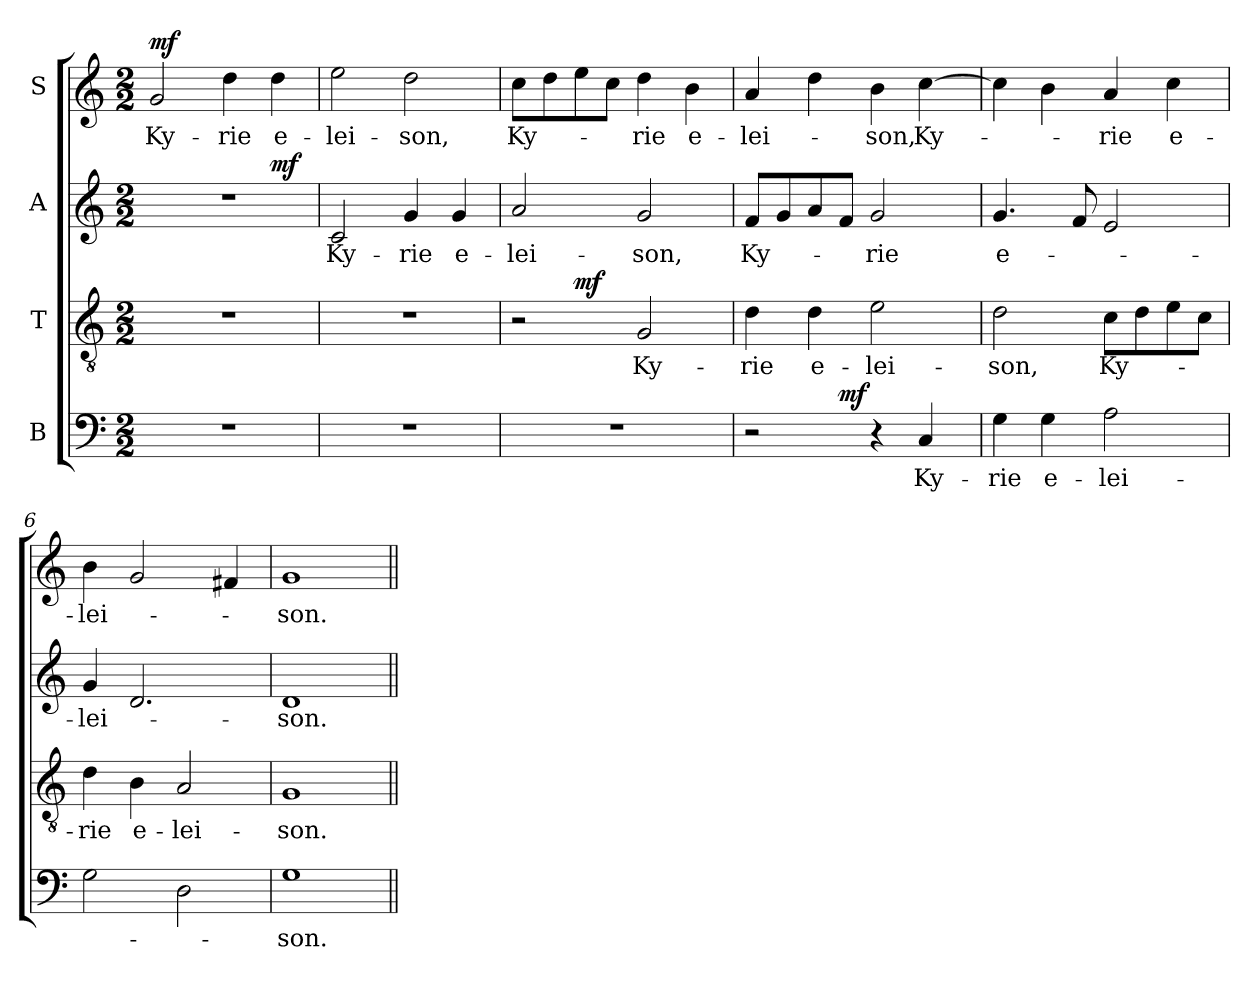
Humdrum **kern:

**kern	**text	**dynam	**kern	**text	**dynam	**kern	**text	**dynam	**kern	**text	**dynam
*part4	*part4	*part4	*part3	*part3	*part3	*part2	*part2	*part2	*part1	*part1	*part1
*staff4	*staff4	*staff4	*staff3	*staff3	*staff3	*staff2	*staff2	*staff2	*staff1	*staff1	*staff1
*I"B	*	*	*I"T	*	*	*I"A	*	*	*I"S	*	*
!!LO:PB:g=z
*clefF4	*	*	*clefGv2	*	*	*clefG2	*	*	*clefG2	*	*
*	*	*	*ITrd7c12	*	*	*	*	*	*	*	*
*k[]	*	*	*k[]	*	*	*k[]	*	*	*k[]	*	*
*C:	*	*	*C:	*	*	*C:	*	*	*C:	*	*
*M2/2	*	*	*M2/2	*	*	*M2/2	*	*	*M2/2	*	*
=1	=1	=1	=1	=1	=1	=1	=1	=1	=1	=1	=1
!	!	!	!	!	!	!	!	!	!	!LO:LY:b:color=#000000	!
*	*	*	*	*	*	*^	*	*	*	*	*
1r	.	.	1r	.	.	1r	2.ryy	.	.	2gi/	Ky-	mf
!	!	!	!	!	!	!	!	!	!	!	!LO:LY:b:color=#000000	!
.	.	.	.	.	.	.	.	.	.	4ddi\	-rie	.
!	!	!	!	!	!	!	!	!	!	!	!LO:LY:b:color=#000000	!
.	.	.	.	.	.	.	4ryy	.	mf	4ddi\	e-	.
*	*	*	*	*	*	*v	*v	*	*	*	*	*
=2	=2	=2	=2	=2	=2	=2	=2	=2	=2	=2	=2
*	*	*	*	*	*	*^	*	*	*	*	*
!	!	!	!	!	!	!	!	!LO:LY:b:color=#000000	!	!	!	!
*	*	*	*	*	*	*v	*v	*	*	*	*	*
*	*	*	*	*	*	*^	*	*	*	*	*
!	!	!	!	!	!	!	!	!	!	!	!LO:LY:b:color=#000000	!
*	*	*	*	*	*	*v	*v	*	*	*	*	*
1r	.	.	1r	.	.	2ci/	Ky-	.	2eei\	-lei-	.
!	!	!	!	!	!	!	!LO:LY:b:color=#000000	!	!	!	!
!	!	!	!	!	!	!	!	!	!	!LO:LY:b:color=#000000	!
.	.	.	.	.	.	4gi/	-rie	.	2ddi\	-son,	.
!	!	!	!	!	!	!	!LO:LY:b:color=#000000	!	!	!	!
.	.	.	.	.	.	4gi/	e-	.	.	.	.
=3	=3	=3	=3	=3	=3	=3	=3	=3	=3	=3	=3
!	!	!	!	!	!	!	!LO:LY:b:color=#000000	!	!	!	!
!	!	!	!	!	!	!	!	!	!	!LO:LY:b:color=#000000	!
*	*	*	*^	*	*	*	*	*	*	*	*
1r	.	.	2r	4ryy	.	.	2ai/	-lei-	.	8cci\L	Ky-	.
.	.	.	.	.	.	.	.	.	.	8ddi\	.	.
.	.	.	.	2.ryy	.	mf	.	.	.	8eei\	.	.
.	.	.	.	.	.	.	.	.	.	8cci\J	.	.
!	!	!	!	!	!LO:LY:b:color=#000000	!	!	!	!	!	!	!
!	!	!	!	!	!	!	!	!LO:LY:b:color=#000000	!	!	!	!
!	!	!	!	!	!	!	!	!	!	!	!LO:LY:b:color=#000000	!
.	.	.	2GGi/	.	Ky-	.	2gi/	-son,	.	4ddi\	-rie	.
!	!	!	!	!	!	!	!	!	!	!	!LO:LY:b:color=#000000	!
.	.	.	.	.	.	.	.	.	.	4bi\	e-	.
*	*	*	*v	*v	*	*	*	*	*	*	*	*
=4	=4	=4	=4	=4	=4	=4	=4	=4	=4	=4	=4
*	*	*	*^	*	*	*	*	*	*	*	*
!	!	!	!	!	!LO:LY:b:color=#000000	!	!	!	!	!	!	!
*	*	*	*v	*v	*	*	*	*	*	*	*	*
*	*	*	*^	*	*	*	*	*	*	*	*
!	!	!	!	!	!	!	!	!LO:LY:b:color=#000000	!	!	!	!
*	*	*	*v	*v	*	*	*	*	*	*	*	*
*	*	*	*^	*	*	*	*	*	*	*	*
!	!	!	!	!	!	!	!	!	!	!	!LO:LY:b:color=#000000	!
*^	*	*	*v	*v	*	*	*	*	*	*	*	*
2r	4.ryy	.	.	4Di\	-rie	.	8fi/L	Ky-	.	4ai/	-lei-	.
.	.	.	.	.	.	.	8gi/	.	.	.	.	.
!	!	!	!	!	!LO:LY:b:color=#000000	!	!	!	!	!	!	!
.	.	.	.	4Di\	e-	.	8ai/	.	.	4ddi\	.	.
.	2ryy	.	mf	.	.	.	8fi/J	.	.	.	.	.
!	!	!	!	!	!LO:LY:b:color=#000000	!	!	!	!	!	!	!
!	!	!	!	!	!	!	!	!LO:LY:b:color=#000000	!	!	!	!
!	!	!	!	!	!	!	!	!	!	!	!LO:LY:b:color=#000000	!
4r	.	.	.	2Ei\	-lei-	.	2gi/	-rie	.	4bi\	-son,	.
!	!	!LO:LY:b:color=#000000	!	!	!	!	!	!	!	!	!	!
!	!	!	!	!	!	!	!	!	!	!	!LO:LY:b:color=#000000	!
4Ci/	.	Ky-	.	.	.	.	.	.	.	[4cci\	Ky-	.
.	8ryy	.	.	.	.	.	.	.	.	.	.	.
*v	*v	*	*	*	*	*	*	*	*	*	*	*
=5	=5	=5	=5	=5	=5	=5	=5	=5	=5	=5	=5
*^	*	*	*	*	*	*	*	*	*	*	*
!	!	!LO:LY:b:color=#000000	!	!	!	!	!	!	!	!	!	!
*v	*v	*	*	*	*	*	*	*	*	*	*	*
*^	*	*	*	*	*	*	*	*	*	*	*
!	!	!	!	!	!LO:LY:b:color=#000000	!	!	!	!	!	!	!
*v	*v	*	*	*	*	*	*	*	*	*	*	*
*^	*	*	*	*	*	*	*	*	*	*	*
!	!	!	!	!	!	!	!	!LO:LY:b:color=#000000	!	!	!	!
*v	*v	*	*	*	*	*	*	*	*	*	*	*
4Gi\	-rie	.	2Di\	-son,	.	4.gi/	e-	.	4cci\]	.	.
!	!LO:LY:b:color=#000000	!	!	!	!	!	!	!	!	!	!
4Gi\	e-	.	.	.	.	.	.	.	4bi\	.	.
.	.	.	.	.	.	8fi/	.	.	.	.	.
!	!LO:LY:b:color=#000000	!	!	!	!	!	!	!	!	!	!
!	!	!	!	!LO:LY:b:color=#000000	!	!	!	!	!	!	!
!	!	!	!	!	!	!	!	!	!	!LO:LY:b:color=#000000	!
2Ai\	-lei-	.	8Ci\L	Ky-	.	2ei/	.	.	4ai/	-rie	.
.	.	.	8Di\	.	.	.	.	.	.	.	.
!	!	!	!	!	!	!	!	!	!	!LO:LY:b:color=#000000	!
.	.	.	8Ei\	.	.	.	.	.	4cci\	e-	.
.	.	.	8Ci\J	.	.	.	.	.	.	.	.
=6	=6	=6	=6	=6	=6	=6	=6	=6	=6	=6	=6
!	!	!	!	!LO:LY:b:color=#000000	!	!	!	!	!	!	!
!	!	!	!	!	!	!	!LO:LY:b:color=#000000	!	!	!	!
!	!	!	!	!	!	!	!	!	!	!LO:LY:b:color=#000000	!
2Gi\	.	.	4Di\	-rie	.	4gi/	-lei-	.	4bi\	-lei-	.
!	!	!	!	!LO:LY:b:color=#000000	!	!	!	!	!	!	!
.	.	.	4BBi\	e-	.	2.di/	.	.	2gi/	.	.
!	!	!	!	!LO:LY:b:color=#000000	!	!	!	!	!	!	!
2Di\	.	.	2AAi/	-lei-	.	.	.	.	.	.	.
.	.	.	.	.	.	.	.	.	4f#Xi/	.	.
=7	=7	=7	=7	=7	=7	=7	=7	=7	=7	=7	=7
!	!LO:LY:b:color=#000000	!	!	!	!	!	!	!	!	!	!
!	!	!	!	!LO:LY:b:color=#000000	!	!	!	!	!	!	!
!	!	!	!	!	!	!	!LO:LY:b:color=#000000	!	!	!	!
!	!	!	!	!	!	!	!	!	!	!LO:LY:b:color=#000000	!
1Gi	-son.	.	1GGi	-son.	.	1di	-son.	.	1gi	-son.	.
=||	=||	=||	=||	=||	=||	=||	=||	=||	=||	=||	=||
*-	*-	*-	*-	*-	*-	*-	*-	*-	*-	*-	*-
